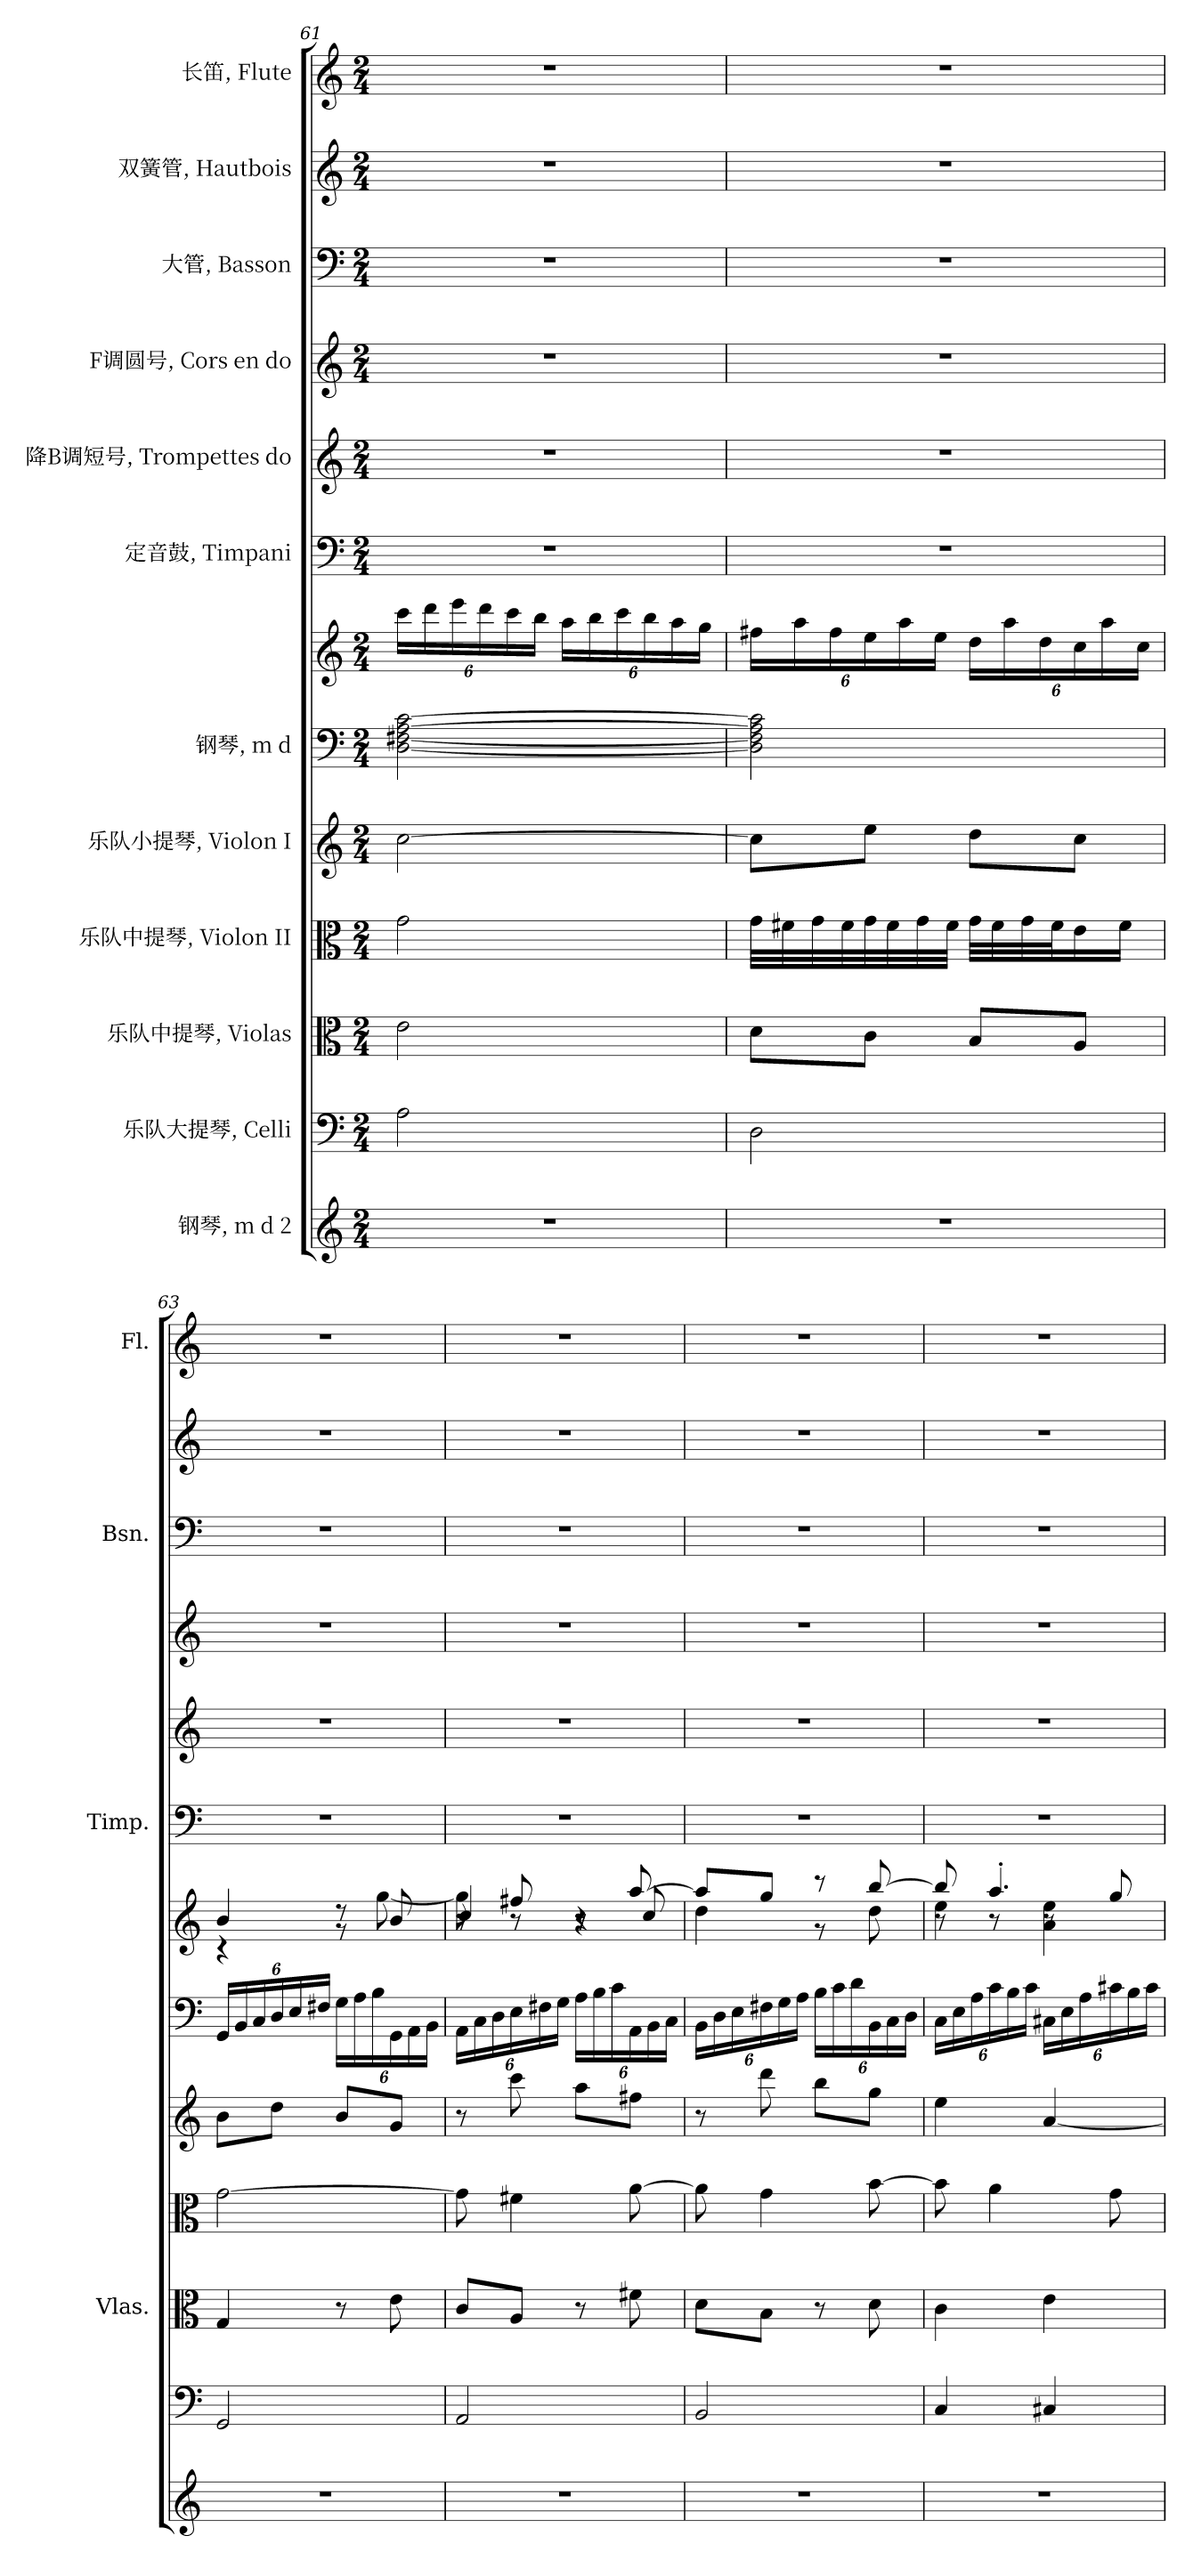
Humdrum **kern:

**kern	**kern	**kern	**kern	**kern	**kern	**kern	**kern	**kern	**kern	**kern	**kern	**kern
*part12	*part11	*part10	*part9	*part8	*part7	*part7	*part6	*part5	*part4	*part3	*part2	*part1
*staff13	*staff12	*staff11	*staff10	*staff9	*staff8	*staff7	*staff6	*staff5	*staff4	*staff3	*staff2	*staff1
*I"钢琴, m d 2	*I"乐队大提琴, Celli	*I"乐队中提琴, Violas	*I"乐队中提琴, Violon II	*I"乐队小提琴, Violon I	*I"钢琴, m d	*	*I"定音鼓, Timpani	*I"降B调短号, Trompettes do	*I"F调圆号, Cors en do	*I"大管, Basson	*I"双簧管, Hautbois	*I"长笛, Flute
*	*	*I'Vlas.	*	*	*	*	*I'Timp.	*	*	*I'Bsn.	*	*I'Fl.
*clefG2	*clefF4	*clefC3	*clefC3	*clefG2	*clefF4	*clefG2	*clefF4	*clefG2	*clefG2	*clefF4	*clefG2	*clefG2
*	*	*	*	*	*	*	*	*ITrd1c2	*ITrd4c7	*	*	*
*k[]	*k[]	*k[]	*k[]	*k[]	*k[]	*k[]	*k[]	*k[b-e-]	*k[b-]	*k[]	*k[]	*k[]
*M2/4	*M2/4	*M2/4	*M2/4	*M2/4	*M2/4	*M2/4	*M2/4	*M2/4	*M2/4	*M2/4	*M2/4	*M2/4
*	*	*	*	*	*	*Xbrackettup	*	*	*	*	*	*
=61	=61	=61	=61	=61	=61	=61	=61	=61	=61	=61	=61	=61
2r	2A\	2e\	2g\	[2cc\	[2D\ [2F#X\ [2A\ [2c\	24ccc\LL	2r	2r	2r	2r	2r	2r
.	.	.	.	.	.	24ddd\	.	.	.	.	.	.
.	.	.	.	.	.	24eee\	.	.	.	.	.	.
.	.	.	.	.	.	24ddd\	.	.	.	.	.	.
.	.	.	.	.	.	24ccc\	.	.	.	.	.	.
.	.	.	.	.	.	24bb\JJ	.	.	.	.	.	.
.	.	.	.	.	.	24aa\LL	.	.	.	.	.	.
.	.	.	.	.	.	24bb\	.	.	.	.	.	.
.	.	.	.	.	.	24ccc\	.	.	.	.	.	.
.	.	.	.	.	.	24bb\	.	.	.	.	.	.
.	.	.	.	.	.	24aa\	.	.	.	.	.	.
.	.	.	.	.	.	24gg\JJ	.	.	.	.	.	.
!!LO:PB:g=z
=62	=62	=62	=62	=62	=62	=62	=62	=62	=62	=62	=62	=62
2r	2D\	8d\L	32g\LLL	8cc\L]	2D\] 2F#\] 2A\] 2c\]	24ff#X\LL	2r	2r	2r	2r	2r	2r
.	.	.	32f#X\	.	.	.	.	.	.	.	.	.
.	.	.	.	.	.	24aa\	.	.	.	.	.	.
.	.	.	32g\	.	.	.	.	.	.	.	.	.
.	.	.	.	.	.	24ff#\	.	.	.	.	.	.
.	.	.	32f#\	.	.	.	.	.	.	.	.	.
.	.	8c\J	32g\	8ee\J	.	24ee\	.	.	.	.	.	.
.	.	.	32f#\	.	.	.	.	.	.	.	.	.
.	.	.	.	.	.	24aa\	.	.	.	.	.	.
.	.	.	32g\	.	.	.	.	.	.	.	.	.
.	.	.	.	.	.	24ee\JJ	.	.	.	.	.	.
.	.	.	32f#\JJJ	.	.	.	.	.	.	.	.	.
.	.	8B/L	32g\LLL	8dd\L	.	24dd\LL	.	.	.	.	.	.
.	.	.	32f#\	.	.	.	.	.	.	.	.	.
.	.	.	.	.	.	24aa\	.	.	.	.	.	.
.	.	.	32g\	.	.	.	.	.	.	.	.	.
.	.	.	.	.	.	24dd\	.	.	.	.	.	.
.	.	.	32f#\J	.	.	.	.	.	.	.	.	.
.	.	8A/J	16e\	8cc\J	.	24cc\	.	.	.	.	.	.
.	.	.	.	.	.	24aa\	.	.	.	.	.	.
.	.	.	16f#\JJ	.	.	.	.	.	.	.	.	.
.	.	.	.	.	.	24cc\JJ	.	.	.	.	.	.
=63	=63	=63	=63	=63	=63	=63	=63	=63	=63	=63	=63	=63
*	*	*	*	*	*Xbrackettup	*	*	*	*	*	*	*
*	*	*	*	*	*	*^	*	*	*	*	*	*
2r	2GG/	4G/	[2g\	8b\L	24GG/LL	4b/	4r	2r	2r	2r	2r	2r	2r
.	.	.	.	.	24BB/	.	.	.	.	.	.	.	.
.	.	.	.	.	24C/	.	.	.	.	.	.	.	.
.	.	.	.	8dd\J	24D/	.	.	.	.	.	.	.	.
.	.	.	.	.	24E/	.	.	.	.	.	.	.	.
.	.	.	.	.	24F#X/JJ	.	.	.	.	.	.	.	.
.	.	8r	.	8b/L	24G\LL	8r	8r	.	.	.	.	.	.
.	.	.	.	.	24A\	.	.	.	.	.	.	.	.
.	.	.	.	.	24B\	.	.	.	.	.	.	.	.
.	.	8e\	.	8g/J	24GG\	8b/	[8gg\	.	.	.	.	.	.
.	.	.	.	.	24AA\	.	.	.	.	.	.	.	.
.	.	.	.	.	24BB\JJ	.	.	.	.	.	.	.	.
=64	=64	=64	=64	=64	=64	=64	=64	=64	=64	=64	=64	=64	=64
*	*	*	*	*	*	*	*^	*	*	*	*	*	*
2r	2AA/	8c/L	8g\]	8r	24AA\LL	8r	8gg\]	4cc/	2r	2r	2r	2r	2r	2r
.	.	.	.	.	24C\	.	.	.	.	.	.	.	.	.
.	.	.	.	.	24D\	.	.	.	.	.	.	.	.	.
.	.	8A/J	4f#X\	8ccc\	24E\	8ff#X/	8r	.	.	.	.	.	.	.
.	.	.	.	.	24F#X\	.	.	.	.	.	.	.	.	.
.	.	.	.	.	24G\JJ	.	.	.	.	.	.	.	.	.
.	.	8r	.	8aa\L	24A\LL	8r	4r	8r	.	.	.	.	.	.
.	.	.	.	.	24B\	.	.	.	.	.	.	.	.	.
.	.	.	.	.	24c\	.	.	.	.	.	.	.	.	.
.	.	8f#X\	[8a\	8ff#X\J	24AA\	[8aa/	.	8cc/	.	.	.	.	.	.
.	.	.	.	.	24BB\	.	.	.	.	.	.	.	.	.
.	.	.	.	.	24C\JJ	.	.	.	.	.	.	.	.	.
*	*	*	*	*	*	*	*v	*v	*	*	*	*	*	*
!!LO:PB:g=z
=65	=65	=65	=65	=65	=65	=65	=65	=65	=65	=65	=65	=65	=65
2r	2BB/	8d\L	8a\]	8r	24BB\LL	8aa/L]	4dd\	2r	2r	2r	2r	2r	2r
.	.	.	.	.	24D\	.	.	.	.	.	.	.	.
.	.	.	.	.	24E\	.	.	.	.	.	.	.	.
.	.	8B\J	4g\	8ddd\	24F#X\	8gg/J	.	.	.	.	.	.	.
.	.	.	.	.	24G\	.	.	.	.	.	.	.	.
.	.	.	.	.	24A\JJ	.	.	.	.	.	.	.	.
.	.	8r	.	8bb\L	24B\LL	8r	8r	.	.	.	.	.	.
.	.	.	.	.	24c\	.	.	.	.	.	.	.	.
.	.	.	.	.	24d\	.	.	.	.	.	.	.	.
.	.	8d\	[8b\	8gg\J	24BB\	[8bb/	8dd\	.	.	.	.	.	.
.	.	.	.	.	24C\	.	.	.	.	.	.	.	.
.	.	.	.	.	24D\JJ	.	.	.	.	.	.	.	.
=66	=66	=66	=66	=66	=66	=66	=66	=66	=66	=66	=66	=66	=66
*	*	*	*	*	*	*	*^	*	*	*	*	*	*
2r	4C/	4c\	8b\]	4ee\	24C\LL	8bb/]	4ee\	8r	2r	2r	2r	2r	2r	2r
.	.	.	.	.	24E\	.	.	.	.	.	.	.	.	.
.	.	.	.	.	24A\	.	.	.	.	.	.	.	.	.
.	.	.	4a\	.	24c\	8r	.	4.aa'/	.	.	.	.	.	.
.	.	.	.	.	24B\	.	.	.	.	.	.	.	.	.
.	.	.	.	.	24c\JJ	.	.	.	.	.	.	.	.	.
.	4C#X/	4e\	.	[4a/	24C#X\LL	8r	4a\ 4ee\	.	.	.	.	.	.	.
.	.	.	.	.	24E\	.	.	.	.	.	.	.	.	.
.	.	.	.	.	24A\	.	.	.	.	.	.	.	.	.
.	.	.	8g\	.	24c#X\	8gg/	.	.	.	.	.	.	.	.
.	.	.	.	.	24B\	.	.	.	.	.	.	.	.	.
.	.	.	.	.	24c#\JJ	.	.	.	.	.	.	.	.	.
*	*	*	*	*	*	*v	*v	*v	*	*	*	*	*	*
=	=	=	=	=	=	=	=	=	=	=	=	=
*-	*-	*-	*-	*-	*-	*-	*-	*-	*-	*-	*-	*-
